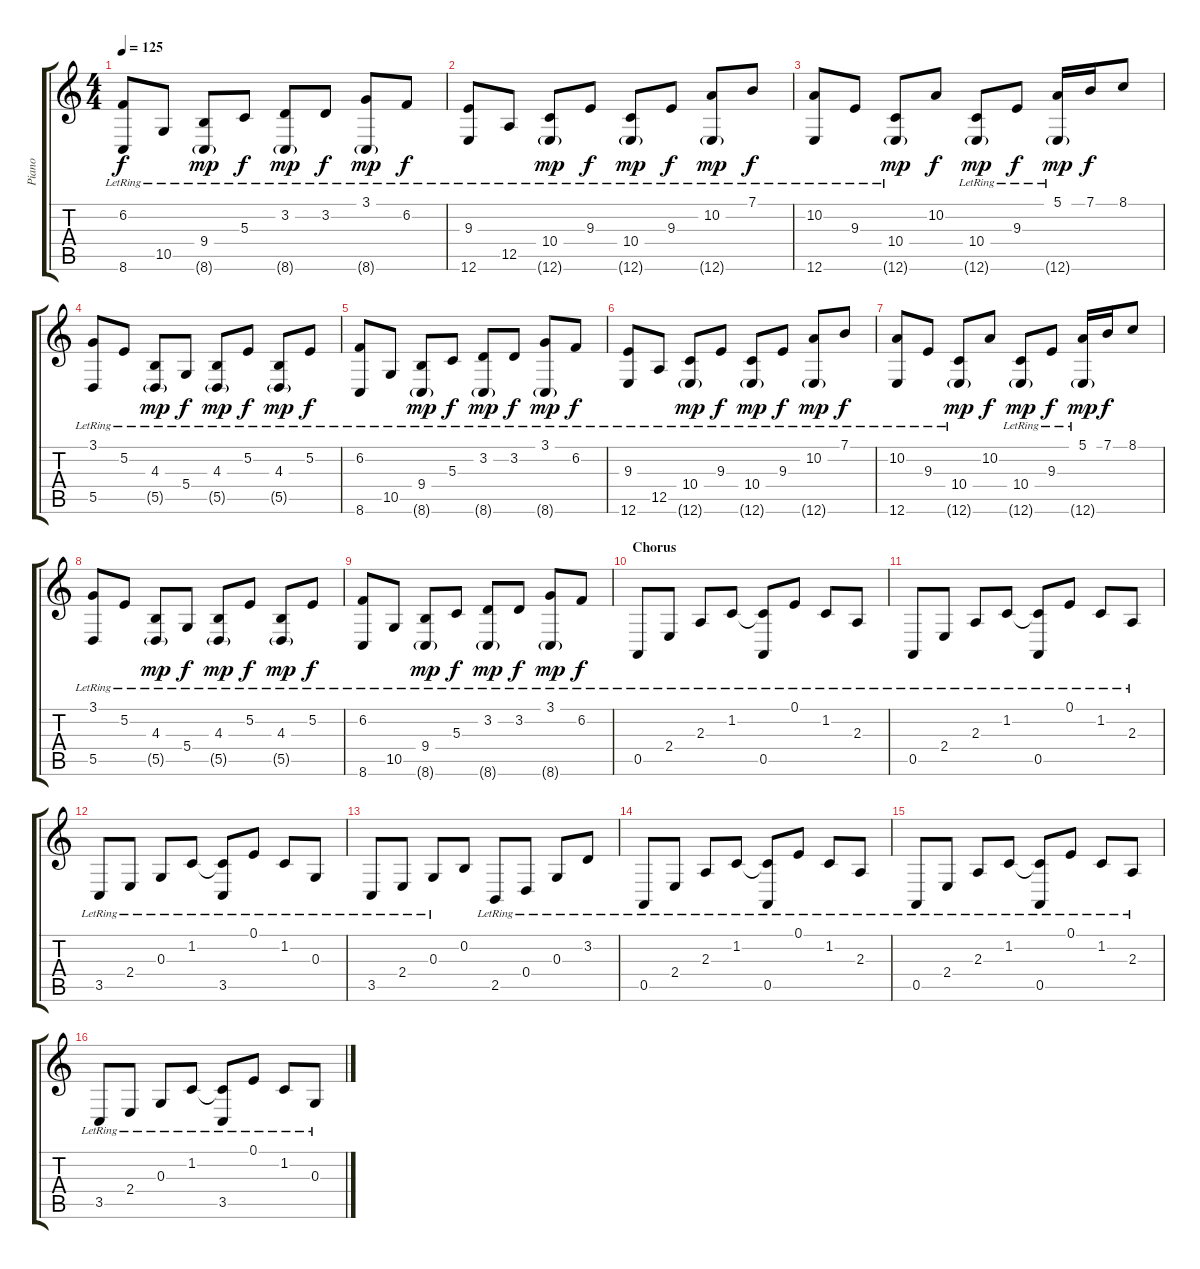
\track ("Piano" "Piano") {instrument acousticgrandpiano}
\staff {score tabs}
\tuning (E4 B3 G3 D3 A2 E2) {hide}
\ts (4 4)
\tempo 125
\clef g2
\ks c
(6.2{lr} 8.6{lr}).8{dy f} 10.5{lr}.8 (9.4{lr} 8.6{g}).8{dy mp} 5.3{lr}.8{dy f} (3.2{lr} 8.6{g}).8{dy mp} 3.2{lr}.8{dy f} (3.1{lr} 8.6{g}).8{dy mp} 6.2{lr}.8{dy f} |
(9.3{lr} 12.6{lr}).8 12.5{lr}.8 (10.4{lr} 12.6{g}).8{dy mp} 9.3{lr}.8{dy f} (10.4{lr} 12.6{g}).8{dy mp} 9.3{lr}.8{dy f} (10.2{lr} 12.6{g lr}).8{dy mp} 7.1{lr}.8{dy f} |
(10.2{lr} 12.6{lr}).8 9.3{lr}.8 (10.4{lr} 12.6{g}).8{dy mp} 10.2.8{dy f} (10.4{lr} 12.6{g}).8{dy mp} 9.3{lr}.8{dy f} (5.1 12.6{g lr}).16{dy mp} 7.1.16{dy f} 8.1.8 |
(3.1 5.5{lr}).8 5.2{lr}.8 (4.3{lr} 5.5{g lr}).8{dy mp} 5.4{lr}.8{dy f} (4.3{lr} 5.5{g lr}).8{dy mp} 5.2{lr}.8{dy f} (4.3{lr} 5.5{g lr}).8{dy mp} 5.2{lr}.8{dy f} |
(6.2{lr} 8.6{lr}).8 10.5{lr}.8 (9.4{lr} 8.6{g}).8{dy mp} 5.3{lr}.8{dy f} (3.2{lr} 8.6{g}).8{dy mp} 3.2{lr}.8{dy f} (3.1{lr} 8.6{g}).8{dy mp} 6.2{lr}.8{dy f} |
(9.3{lr} 12.6{lr}).8 12.5{lr}.8 (10.4{lr} 12.6{g}).8{dy mp} 9.3{lr}.8{dy f} (10.4{lr} 12.6{g}).8{dy mp} 9.3{lr}.8{dy f} (10.2{lr} 12.6{g lr}).8{dy mp} 7.1{lr}.8{dy f} |
(10.2{lr} 12.6{lr}).8 9.3{lr}.8 (10.4{lr} 12.6{g}).8{dy mp} 10.2.8{dy f} (10.4{lr} 12.6{g}).8{dy mp} 9.3{lr}.8{dy f} (5.1 12.6{g lr}).16{dy mp} 7.1.16{dy f} 8.1.8 |
(3.1 5.5{lr}).8 5.2{lr}.8 (4.3{lr} 5.5{g lr}).8{dy mp} 5.4{lr}.8{dy f} (4.3{lr} 5.5{g lr}).8{dy mp} 5.2{lr}.8{dy f} (4.3{lr} 5.5{g lr}).8{dy mp} 5.2{lr}.8{dy f} |
(6.2{lr} 8.6{lr}).8 10.5{lr}.8 (9.4{lr} 8.6{g}).8{dy mp} 5.3{lr}.8{dy f} (3.2{lr} 8.6{g}).8{dy mp} 3.2{lr}.8{dy f} (3.1{lr} 8.6{g}).8{dy mp} 6.2{lr}.8{dy f} |
\section ("" "Chorus")
0.5{lr}.8 2.4{lr}.8 2.3{lr}.8 1.2{lr}.8 (1.2{t} 0.5{lr}).8 0.1{lr}.8 1.2{lr}.8 2.3{lr}.8 |
0.5{lr}.8 2.4{lr}.8 2.3{lr}.8 1.2{lr}.8 (1.2{t} 0.5{lr}).8 0.1{lr}.8 1.2{lr}.8 2.3{lr}.8 |
3.5{lr}.8 2.4{lr}.8 0.3{lr}.8 1.2{lr}.8 (1.2{t} 3.5{lr}).8 0.1{lr}.8 1.2{lr}.8 0.3{lr}.8 |
3.5{lr}.8 2.4{lr}.8 0.3{lr}.8 0.2.8 2.5{lr}.8 0.4{lr}.8 0.3{lr}.8 3.2{lr}.8 |
0.5{lr}.8 2.4{lr}.8 2.3{lr}.8 1.2{lr}.8 (1.2{t} 0.5{lr}).8 0.1{lr}.8 1.2{lr}.8 2.3{lr}.8 |
0.5{lr}.8 2.4{lr}.8 2.3{lr}.8 1.2{lr}.8 (1.2{t} 0.5{lr}).8 0.1{lr}.8 1.2{lr}.8 2.3{lr}.8 |
3.5{lr}.8 2.4{lr}.8 0.3{lr}.8 1.2{lr}.8 (1.2{t} 3.5{lr}).8 0.1{lr}.8 1.2{lr}.8 0.3{lr}.8
